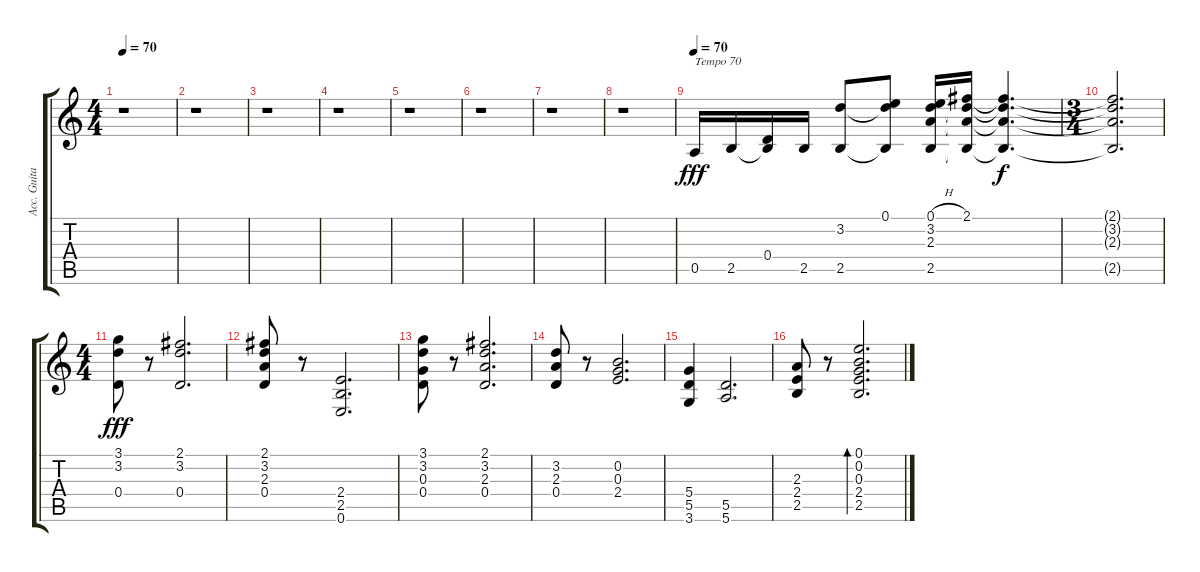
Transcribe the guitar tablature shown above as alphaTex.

\track ("Acc. Guitar 1" "Acc. Guita") {instrument acousticguitarsteel}
\staff {score tabs}
\tuning (E4 B3 G3 D3 A2 E2) {hide}
\ts (4 4)
\tempo 70
\tempo 120
\tempo 70
\clef g2
\ks c
r.1{dy fff instrument acousticguitarsteel} |
r.1 |
r.1 |
r.1 |
r.1 |
r.1 |
r.1 |
r.1 |
\tempo 70
0.5.16{txt "Tempo 70" instrument acousticguitarsteel} 2.5.16 (0.4 2.5{t}).16 2.5.16 (3.2 2.5).8 (0.1 3.2{t} 2.5{t}).8 (0.1{h} 3.2 2.3 2.5).16 (2.1 3.2{t} 2.3{t} 2.5{t}).16 (2.1{t} 3.2{t} 2.3{t} 2.5{t}).4{d dy f} |
\ts (3 4)
(2.1{t} 3.2{t} 2.3{t} 2.5{t}).2{d} |
\ts (4 4)
(3.1 3.2 0.4).8{dy fff} r.8 (2.1 3.2 0.4).2{d} |
(2.1 3.2 2.3 0.4).8 r.8 (2.4 2.5 0.6).2{d} |
(3.1 3.2 0.3 0.4).8 r.8 (2.1 3.2 2.3 0.4).2{d} |
(3.2 2.3 0.4).8 r.8 (0.2 0.3 2.4).2{d} |
(5.4 5.5 3.6).4 (5.5 5.6).2{d} |
(2.3 2.4 2.5).8 r.8 (0.1 0.2 0.3 2.4 2.5).2{d bd 60}
